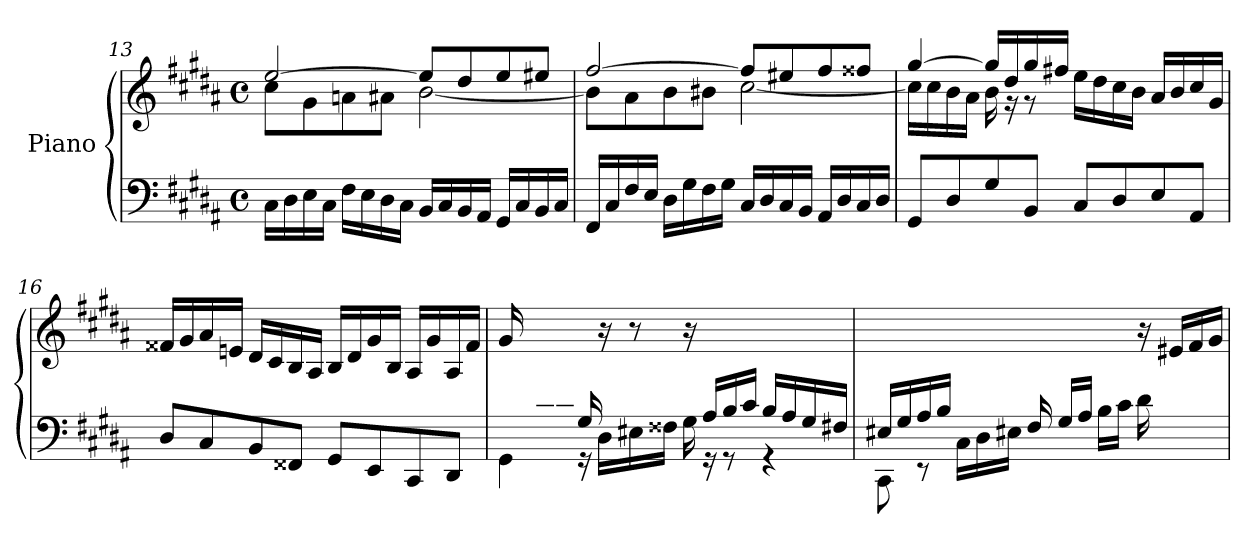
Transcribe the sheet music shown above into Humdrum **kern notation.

**kern	**kern
*part1	*part1
*staff2	*staff1
*I"Piano	*
!!LO:LB:g=z
*clefF4	*clefG2
*k[f#c#g#d#a#]	*k[f#c#g#d#a#]
*B:	*B:
*M4/4	*M4/4
*met(c)	*met(c)
=13	=13
*^	*^
1ryy	16C#\LL	[2ee/	8cc#L
.	16D#\	.	.
.	16E\	.	8g#
.	16C#\JJ	.	.
.	16F#\LL	.	8an
.	16E\	.	.
.	16D#\	.	8a#XJ
.	16C#\JJ	.	.
.	16BB/LL	8eeL]	[2b\
.	16C#/	.	.
.	16BB/	8dd#	.
.	16AA#/JJ	.	.
.	16GG#/LL	8ee	.
.	16C#/	.	.
.	16BB/	8ee#XJ	.
.	16C#/JJ	.	.
=14	=14	=14	=14
1ryy	16FF#/LL	[2ff#/	8bL]
.	16C#/	.	.
.	16F#/	.	8a#
.	16E/JJ	.	.
.	16D#\LL	.	8b
.	16G#\	.	.
.	16F#\	.	8b#XJ
.	16G#\JJ	.	.
.	16C#/LL	8ff#L]	[2cc#\
.	16D#/	.	.
.	16C#/	8ee#X	.
.	16BB/JJ	.	.
.	16AA#/LL	8ff#	.
.	16D#/	.	.
.	16C#/	8ff##XJ	.
.	16D#/JJ	.	.
*v	*v	*	*
!!LO:LB:g=z	!!
=15	=15	=15
8GG#/L	[4gg#/	16cc#LL]
.	.	16cc#
8D#/	.	16b
.	.	16a#JJ
8G#/	16gg#/LL]	16b\
.	16dd#/	16r
8BB/J	16gg#/	8r
.	16ff#X/JJ	.
8C#/L	16eeLL	2ryy
.	16dd#	.
8D#/	16cc#	.
.	16bJJ	.
8E/	16a#/LL	.
.	16b/	.
8AA#/J	16cc#/	.
.	16g#/JJ	.
=16	=16	=16
8D#/L	16f##XLL	1ryy
.	16g#	.
8C#/	16a#	.
.	16enJJ	.
8BB/	16d#LL	.
.	16c#	.
8FF##X/J	16B	.
.	16A#JJ	.
8GG#/L	16BLL	.
.	16d#	.
8EE/	16g#	.
.	16BJJ	.
8CC#/	16A#LL	.
.	16g#	.
8DD#/J	16A#	.
.	16f##JJ	.
*	*v	*v
!!LO:LB:g=z
=17	=17
*^	*
16ryy	4GG#	16g#LL
16B	.	4ryy
16c#	.	.
16d#JJ	.	.
16G#/	16r	.
4ryy	16D#LL	16r
.	16E#X	8r
.	16F##XJJ	.
.	16G#	16r
16A#/LL	16r	4..ryy
16B/	8r	.
16c#/JJ	.	.
16B/LL	4r	.
16A#/	.	.
16G#/	.	.
16F#/JJ	.	.
=18	=18	=18
16E#X/LL	8CC#\	4ryy
16G#/	.	.
16A#/	8r	.
16B/JJ	.	.
2.ryy	16C#LL	2ryy
.	16D#	.
.	16E#XJJ	.
.	16F#/	.
.	16G#/LL	.
.	16A#/JJ	.
.	16B\LL	.
.	16c#\JJ	.
.	16d#\	16r
.	16ryy	16e#XLL
.	8ryy	16f#
.	.	16g#JJ
*v	*v	*
=	=
*-	*-
